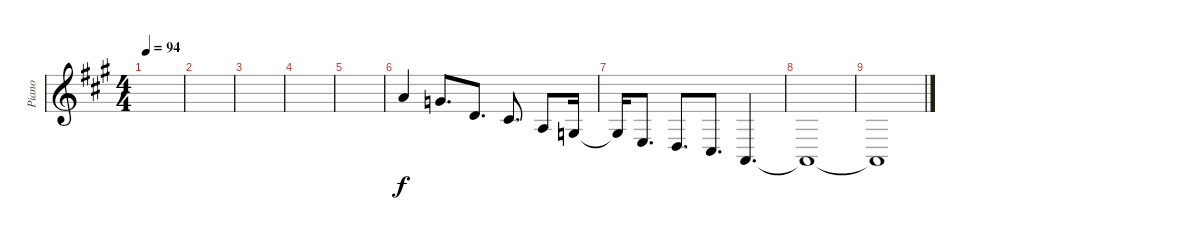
\track ("Piano" "Piano") {instrument brightacousticpiano}
\staff {score}
\tuning (A4 B3 G3 D3 A2 E2) {hide}
\ts (4 4)
\tempo 94
\clef g2
\ks a
|
|
|
|
|
10.2.4 8.2.8{d} 7.3.8{d} 6.3.8{d} 7.4.8 5.4.16 |
5.4{t}.16 2.4.8{d} 0.4.8{d} 4.5.8{d} 0.5.4{d} |
0.5{t}.1 |
0.5{t}.1
